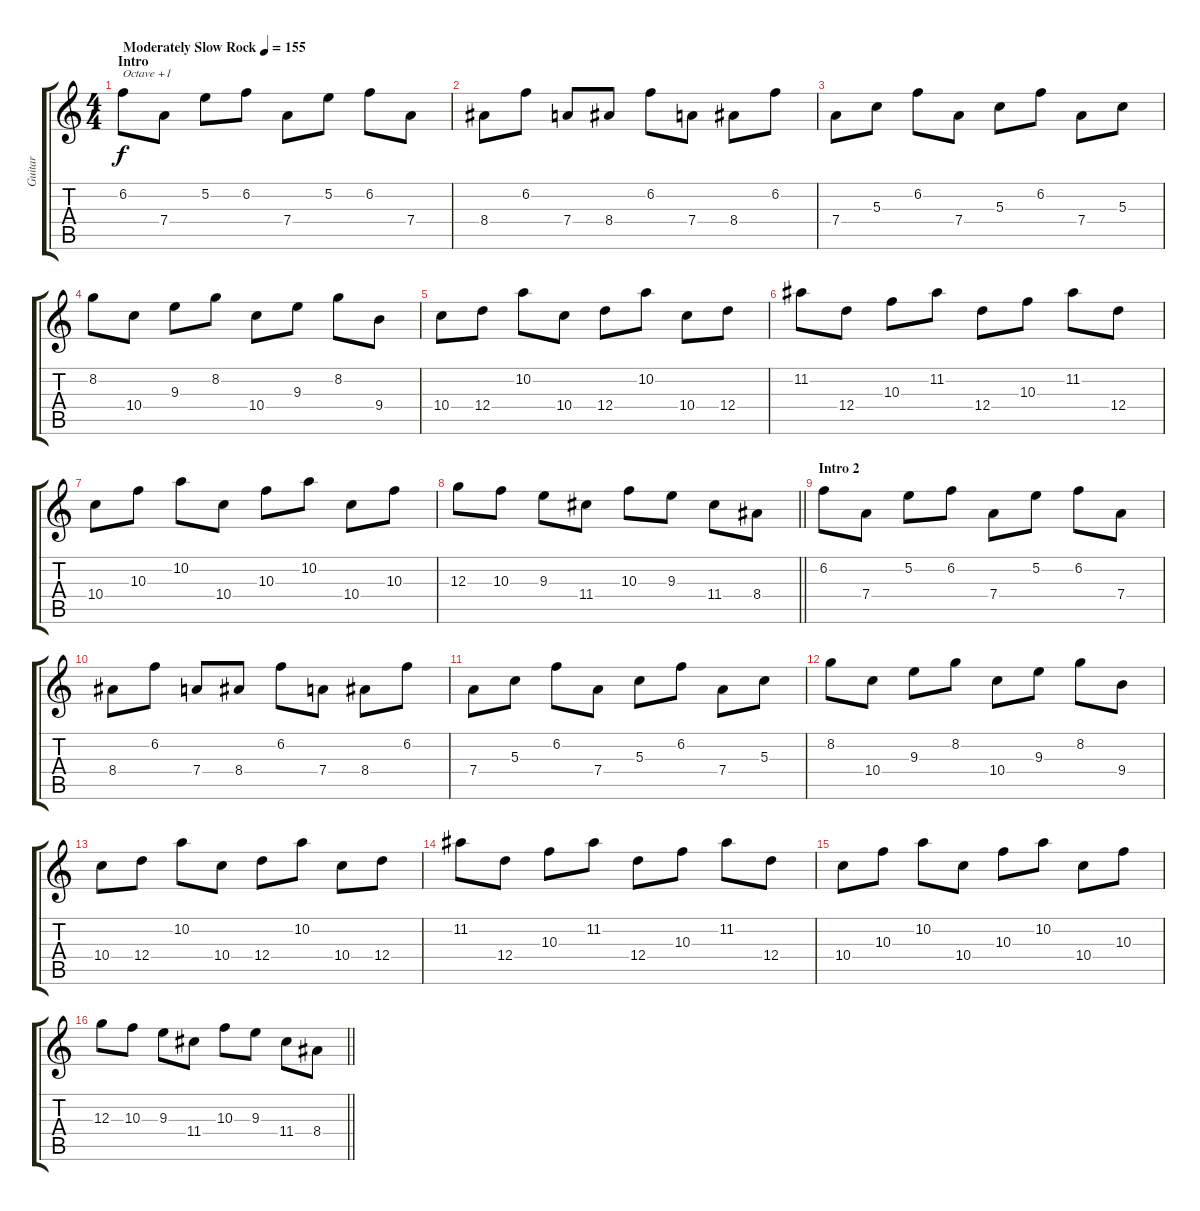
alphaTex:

\track ("Guitar" "Guitar") {instrument distortionguitar}
\staff {score tabs}
\tuning (E4 B3 G3 D3 A2 D2) {hide}
\ts (4 4)
\section ("" "Intro")
\tempo (155 "Moderately Slow Rock")
\clef g2
\ks c
6.2.8{txt "Octave +1" dy f volume 10 instrument distortionguitar} 7.4.8 5.2.8 6.2.8 7.4.8 5.2.8 6.2.8 7.4.8 |
8.4.8 6.2.8 7.4.8 8.4.8 6.2.8 7.4.8 8.4.8 6.2.8 |
7.4.8 5.3.8 6.2.8 7.4.8 5.3.8 6.2.8 7.4.8 5.3.8 |
8.2.8 10.4.8 9.3.8 8.2.8 10.4.8 9.3.8 8.2.8 9.4.8 |
10.4.8 12.4.8 10.2.8 10.4.8 12.4.8 10.2.8 10.4.8 12.4.8 |
11.2.8 12.4.8 10.3.8 11.2.8 12.4.8 10.3.8 11.2.8 12.4.8 |
10.4.8 10.3.8 10.2.8 10.4.8 10.3.8 10.2.8 10.4.8 10.3.8 |
\barLineRight lightlight
12.3.8 10.3.8 9.3.8 11.4.8 10.3.8 9.3.8 11.4.8 8.4.8 |
\section ("" "Intro 2")
6.2.8 7.4.8 5.2.8 6.2.8 7.4.8 5.2.8 6.2.8 7.4.8 |
8.4.8 6.2.8 7.4.8 8.4.8 6.2.8 7.4.8 8.4.8 6.2.8 |
7.4.8 5.3.8 6.2.8 7.4.8 5.3.8 6.2.8 7.4.8 5.3.8 |
8.2.8 10.4.8 9.3.8 8.2.8 10.4.8 9.3.8 8.2.8 9.4.8 |
10.4.8 12.4.8 10.2.8 10.4.8 12.4.8 10.2.8 10.4.8 12.4.8 |
11.2.8 12.4.8 10.3.8 11.2.8 12.4.8 10.3.8 11.2.8 12.4.8 |
10.4.8 10.3.8 10.2.8 10.4.8 10.3.8 10.2.8 10.4.8 10.3.8 |
\barLineRight lightlight
12.3.8 10.3.8 9.3.8 11.4.8 10.3.8 9.3.8 11.4.8 8.4.8
